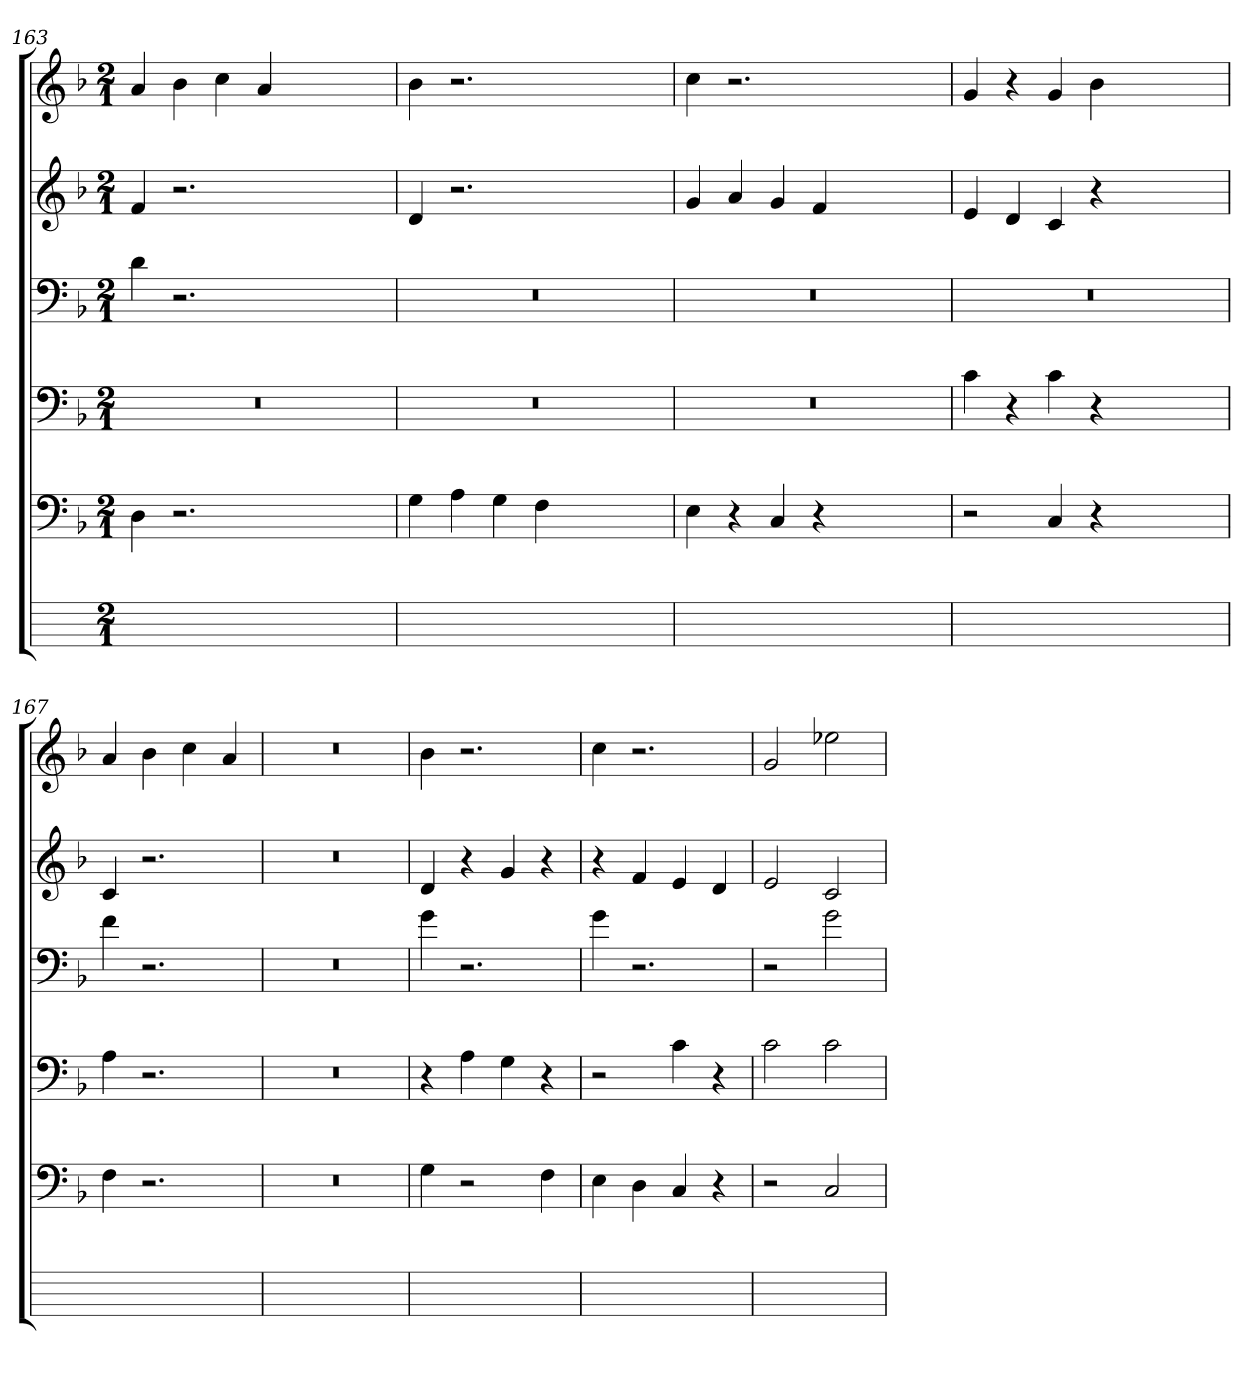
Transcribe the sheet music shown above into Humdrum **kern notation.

**kern	**kern	**kern	**kern	**kern	**kern
*part6	*part5	*part4	*part3	*part2	*part1
*staff6	*staff5	*staff4	*staff3	*staff2	*staff1
*	*clefF4	*clefF4	*clefF4	*clefG2	*clefG2
*	*k[b-]	*k[b-]	*k[b-]	*k[b-]	*k[b-]
*	*F:	*F:	*F:	*F:	*F:
*M2/1	*M2/1	*M2/1	*M2/1	*M2/1	*M2/1
=163	=163	=163	=163	=163	=163
0ryy	4D	0r	4d	4f	4a
.	2.r	.	2.r	2.r	4b-i
.	.	.	.	.	4ccj
.	.	.	.	.	4ai
.	1ryy	.	1ryy	1ryy	1ryy
=164	=164	=164	=164	=164	=164
0ryy	4G	0r	0r	4d	4b-
.	4Ai	.	.	2.r	2.r
.	4GZ	.	.	.	.
.	4F	.	.	.	.
.	1ryy	.	.	1ryy	1ryy
=165	=165	=165	=165	=165	=165
0ryy	4E	0r	0r	4g	4cc
.	4r	.	.	4aj	2.r
.	4C	.	.	4gZ	.
.	4r	.	.	4f	.
.	1ryy	.	.	1ryy	1ryy
=166	=166	=166	=166	=166	=166
0ryy	2r	4c	0r	4e	4g
.	.	4r	.	4d	4r
.	4C	4c	.	4c	4g
.	4r	4r	.	4r	4b-i
.	1ryy	1ryy	.	1ryy	1ryy
=167	=167	=167	=167	=167	=167
1ryy	4F	4A	4f	4c	4a
.	2.r	2.r	2.r	2.r	4b-i
.	.	.	.	.	4ccj
.	.	.	.	.	4ai
=168	=168	=168	=168	=168	=168
0ryy	0r	0r	0r	0r	0r
=169	=169	=169	=169	=169	=169
1ryy	4G	4r	4g	4d	4b-
.	2r	4A	2.r	4r	2.r
.	.	4G	.	4g	.
.	4F	4r	.	4r	.
=170	=170	=170	=170	=170	=170
1ryy	4E	2r	4gZ	4r	4cc
.	4D	.	2.r	4f	2.r
.	4C	4c	.	4e	.
.	4r	4r	.	4d	.
=171	=171	=171	=171	=171	=171
1ryy	2r	2cZ	2r	2e	2g
.	2C	2c	2gZ	2c	2ee-XV
=	=	=	=	=	=
*-	*-	*-	*-	*-	*-
